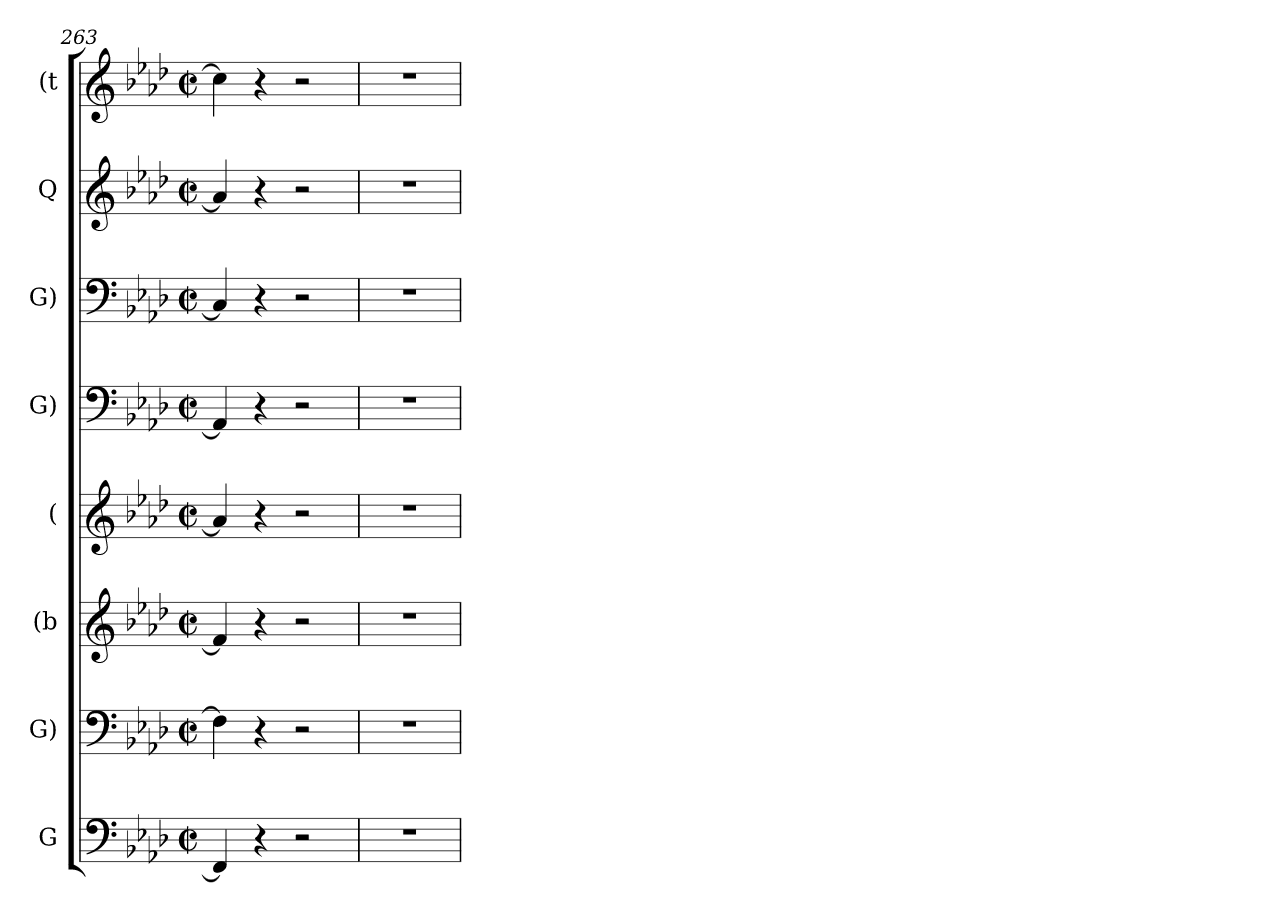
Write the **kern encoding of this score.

**kern	**kern	**kern	**kern	**kern	**kern	**kern	**kern
*part8	*part7	*part6	*part5	*part4	*part3	*part2	*part1
*staff8	*staff7	*staff6	*staff5	*staff4	*staff3	*staff2	*staff1
*I"G	*I"G)	*I"(b	*I"(	*I"G)	*I"G)	*I"Q	*I"(t
*clefF4	*clefF4	*clefG2	*clefG2	*clefF4	*clefF4	*clefG2	*clefG2
*k[b-e-a-d-]	*k[b-e-a-d-]	*k[b-e-a-d-]	*k[b-e-a-d-]	*k[b-e-a-d-]	*k[b-e-a-d-]	*k[b-e-a-d-]	*k[b-e-a-d-]
*M2/2	*M2/2	*M2/2	*M2/2	*M2/2	*M2/2	*M2/2	*M2/2
*met(c|)	*met(c|)	*met(c|)	*met(c|)	*met(c|)	*met(c|)	*met(c|)	*met(c|)
=263	=263	=263	=263	=263	=263	=263	=263
4FFi/]	4Fi\]	4fi/]	4a-i/]	4AA-i/]	4Ci/]	4a-i/]	4cci\]
4r	4r	4r	4r	4r	4r	4r	4r
2r	2r	2r	2r	2r	2r	2r	2r
=264	=264	=264	=264	=264	=264	=264	=264
1r	1r	1r	1r	1r	1r	1r	1r
=	=	=	=	=	=	=	=
*-	*-	*-	*-	*-	*-	*-	*-
